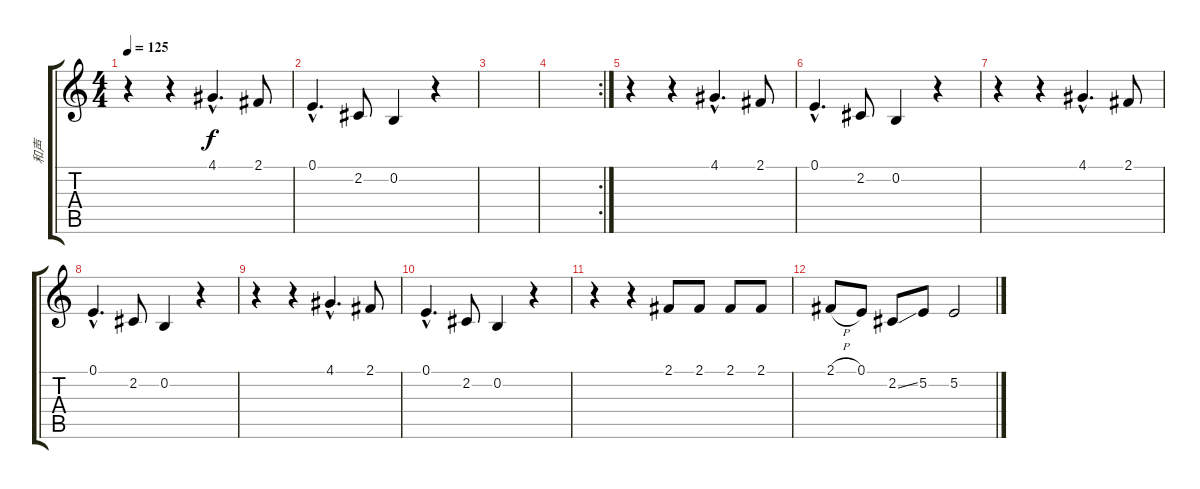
\track ("和声" "和声") {instrument synthvoice}
\staff {score tabs}
\tuning (E4 B3 G3 D3 A2 E2) {hide}
\ts (4 4)
\tempo 125
\clef g2
\ks c
r.4{dy f} r.4 4.1{hac}.4{d} 2.1.8 |
0.1{hac}.4{d} 2.2.8 0.2.4 r.4 |
|
\rc 2
|
r.4 r.4 4.1{hac}.4{d} 2.1.8 |
0.1{hac}.4{d} 2.2.8 0.2.4 r.4 |
r.4 r.4 4.1{hac}.4{d} 2.1.8 |
0.1{hac}.4{d} 2.2.8 0.2.4 r.4 |
r.4 r.4 4.1{hac}.4{d} 2.1.8 |
0.1{hac}.4{d} 2.2.8 0.2.4 r.4 |
r.4 r.4 2.1.8 2.1.8 2.1.8 2.1.8 |
2.1{h}.8 0.1.8 2.2{ss}.8 5.2.8 5.2.2
